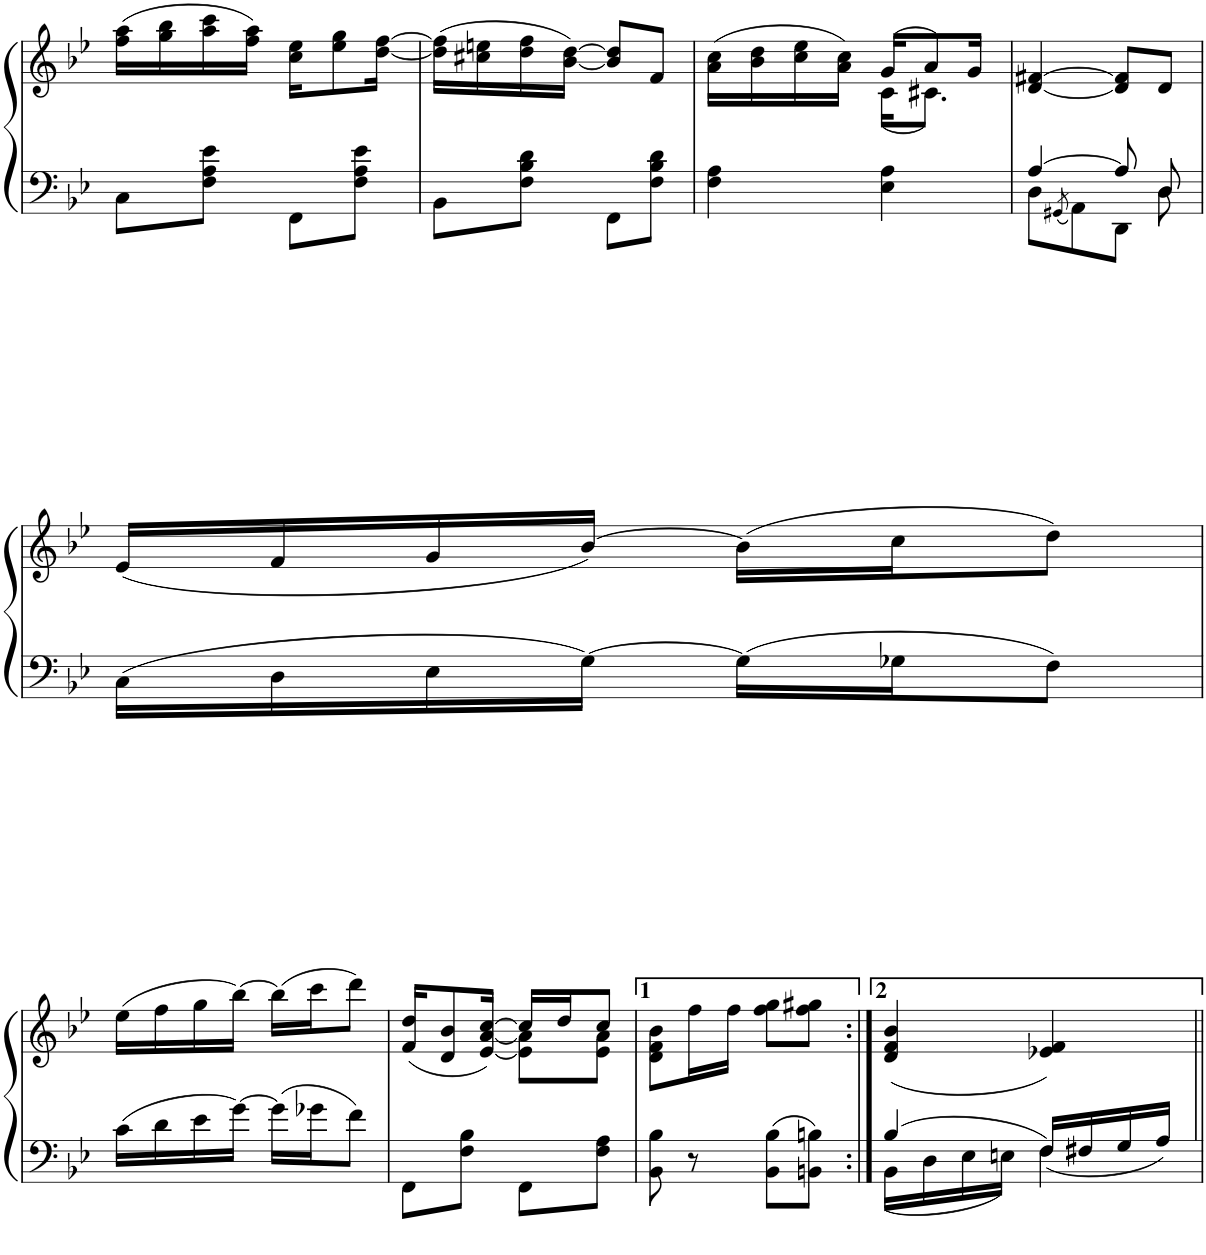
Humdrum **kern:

**kern	**kern
*part1	*part1
*staff2	*staff1
*I"Piano	*
*I'Pno	*
!!LO:PB:g=z
*clefF4	*clefG2
*k[b-e-]	*k[b-e-]
*M2/4	*M2/4
=30	=30
8C\L	(16ff\ 16aa\LL
.	16gg\ 16bb-\
8F\ 8A\ 8e-\J	16aa\ 16ccc\
.	16ff\ 16aa\JJ)
8FF\L	16cc\ 16ee-\KL
.	8ee-\ 8gg\
8F\ 8A\ 8e-\J	.
.	[16dd\ [16ff\Jk
=31	=31
8BB-\L	(16dd\] 16ff\]LL
.	16cc#X\ 16een\
8F\ 8B-\ 8d\J	16dd\ 16ff\
.	[16b-\ [16dd\JJ)
8FF\L	8b-/] 8dd/]L
8F\ 8B-\ 8d\J	8f/J
=32	=32
*	*^
4F\ 4A\	(16a\ 16cc\LL	4ryy
.	16b-\ 16dd\	.
.	16cc\ 16ee-\	.
.	16a\ 16cc\JJ)	.
4E-\ 4A\	(16g/KL	(16c\KL
.	8a/)	8.c#X\J)
.	16g/Jk	.
*	*v	*v
=33	=33
*^	*
[4A/	8D\L	[4d/ [4f#X/
.	8qGG#X/	.
.	8AA\	.
8A/]	8DD\J	8d/] 8f#/]L
8D/	8D\	8d/J
*v	*v	*
!!LO:LB:g=z
=34	=34
16C\LL	(16e-/LL
16D\	16f/
16E-\	16g/
[16G\JJ	[16b-/JJ)
16G\LL]	(16b-\LL]
16G-X\J	16cc\J
8F\J	8dd\J)
!!LO:LB:g=z
=35	=35
16c\LL	(16ee-\LL
16d\	16ff\
16e-\	16gg\
[16g\JJ	[16bb-\JJ)
16g\LL]	(16bb-\LL]
16g-X\J	16ccc\J
8f\J	8ddd\J)
=36	=36
*	*^
8FF\L	(16f/ 16dd/KL	4ryy
.	8d/ 8b-/	.
8F\ 8B-\J	.	.
.	[16e-/ [16a/ [16cc/Jk)	.
8FF\L	16cc/LL]	8e-\] 8a\]L
.	16dd/J	.
8F\ 8A\J	8cc/J	8e-\ 8a\J
*	*v	*v
=37	=37
8BB-\ 8B-\	8d\ 8f\ 8b-\L
8r	16ff\L
.	16ff\JJ
8BB-\ 8B-\L	8ff\ 8gg\L
8BBn\ 8Bn\J	8ff\ 8gg#X\J
=38:|!	=38:|!
*^	*
4B-/	16BB-\LL	(4d/ 4f/ 4b-/
.	16D\	.
.	16E-\	.
.	16En\JJ	.
4F\	16F/LL	4e-X/ 4f/)
.	16F#X/	.
.	16G/	.
.	16A/JJ	.
*v	*v	*
=||	=||
*-	*-
